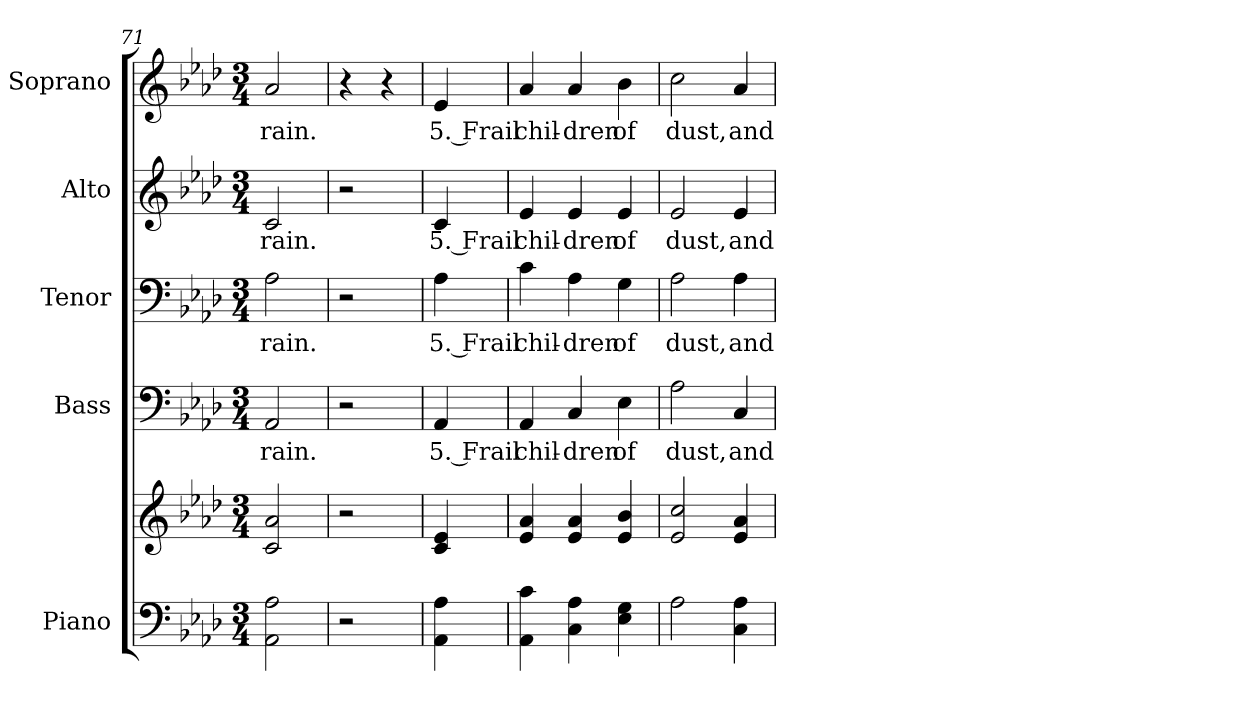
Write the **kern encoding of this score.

**kern	**kern	**kern	**text	**kern	**text	**kern	**text	**kern	**text
*part5	*part5	*part4	*part4	*part3	*part3	*part2	*part2	*part1	*part1
*staff6	*staff5	*staff4	*staff4	*staff3	*staff3	*staff2	*staff2	*staff1	*staff1
*I"Piano	*	*I"Bass	*	*I"Tenor	*	*I"Alto	*	*I"Soprano	*
*I'Pno.	*	*I'B.	*	*I'T.	*	*I'A.	*	*I'S.	*
*clefF4	*clefG2	*clefF4	*	*clefF4	*	*clefG2	*	*clefG2	*
*k[b-e-a-d-]	*k[b-e-a-d-]	*k[b-e-a-d-]	*	*k[b-e-a-d-]	*	*k[b-e-a-d-]	*	*k[b-e-a-d-]	*
*f:	*f:	*f:	*	*f:	*	*f:	*	*f:	*
*M3/4	*M3/4	*M3/4	*	*M3/4	*	*M3/4	*	*M3/4	*
=71	=71	=71	=71	=71	=71	=71	=71	=71	=71
!	!	!	!LO:LY:b:color=#000000	!	!	!	!	!	!
!	!	!	!	!	!LO:LY:b:color=#000000	!	!	!	!
!	!	!	!	!	!	!	!LO:LY:b:color=#000000	!	!
!	!	!	!	!	!	!	!	!	!LO:LY:b:color=#000000
2AA-i\ 2A-i	2ci/ 2a-i	2AA-i/	rain.	2A-i\	rain.	2ci/	rain.	2a-i/	rain.
=72	=72	=72	=72	=72	=72	=72	=72	=72	=72
2r	2r	2r	.	2r	.	2r	.	4r	.
.	.	.	.	.	.	.	.	4r	.
=73	=73	=73	=73	=73	=73	=73	=73	=73	=73
!	!	!	!LO:LY:b:color=#000000	!	!	!	!	!	!
!	!	!	!	!	!LO:LY:b:color=#000000	!	!	!	!
!	!	!	!	!	!	!	!LO:LY:b:color=#000000	!	!
!	!	!	!	!	!	!	!	!	!LO:LY:b:color=#000000
4AA-i\ 4A-i	4ci/ 4e-i	4AA-i/	5. Frail	4A-i\	5. Frail	4ci/	5. Frail	4e-i/	5. Frail
=74	=74	=74	=74	=74	=74	=74	=74	=74	=74
!	!	!	!LO:LY:b:color=#000000	!	!	!	!	!	!
!	!	!	!	!	!LO:LY:b:color=#000000	!	!	!	!
!	!	!	!	!	!	!	!LO:LY:b:color=#000000	!	!
!	!	!	!	!	!	!	!	!	!LO:LY:b:color=#000000
4AA-i\ 4ci	4e-i/ 4a-i	4AA-i/	chil-	4ci\	chil-	4e-i/	chil-	4a-i/	chil-
!	!	!	!LO:LY:b:color=#000000	!	!	!	!	!	!
!	!	!	!	!	!LO:LY:b:color=#000000	!	!	!	!
!	!	!	!	!	!	!	!LO:LY:b:color=#000000	!	!
!	!	!	!	!	!	!	!	!	!LO:LY:b:color=#000000
4Ci\ 4A-i	4e-i/ 4a-i	4Ci/	-dren	4A-i\	-dren	4e-i/	-dren	4a-i/	-dren
!	!	!	!LO:LY:b:color=#000000	!	!	!	!	!	!
!	!	!	!	!	!LO:LY:b:color=#000000	!	!	!	!
!	!	!	!	!	!	!	!LO:LY:b:color=#000000	!	!
!	!	!	!	!	!	!	!	!	!LO:LY:b:color=#000000
4E-i\ 4Gi	4e-i/ 4b-i	4E-i\	of	4Gi\	of	4e-i/	of	4b-i\	of
!!LO:PB:g=z
=75	=75	=75	=75	=75	=75	=75	=75	=75	=75
!	!	!	!LO:LY:b:color=#000000	!	!	!	!	!	!
!	!	!	!	!	!LO:LY:b:color=#000000	!	!	!	!
!	!	!	!	!	!	!	!LO:LY:b:color=#000000	!	!
!	!	!	!	!	!	!	!	!	!LO:LY:b:color=#000000
2A-i\	2e-i/ 2cci	2A-i\	dust,	2A-i\	dust,	2e-i/	dust,	2cci\	dust,
!	!	!	!LO:LY:b:color=#000000	!	!	!	!	!	!
!	!	!	!	!	!LO:LY:b:color=#000000	!	!	!	!
!	!	!	!	!	!	!	!LO:LY:b:color=#000000	!	!
!	!	!	!	!	!	!	!	!	!LO:LY:b:color=#000000
4Ci\ 4A-i	4e-i/ 4a-i	4Ci/	and	4A-i\	and	4e-i/	and	4a-i/	and
=	=	=	=	=	=	=	=	=	=
*-	*-	*-	*-	*-	*-	*-	*-	*-	*-
